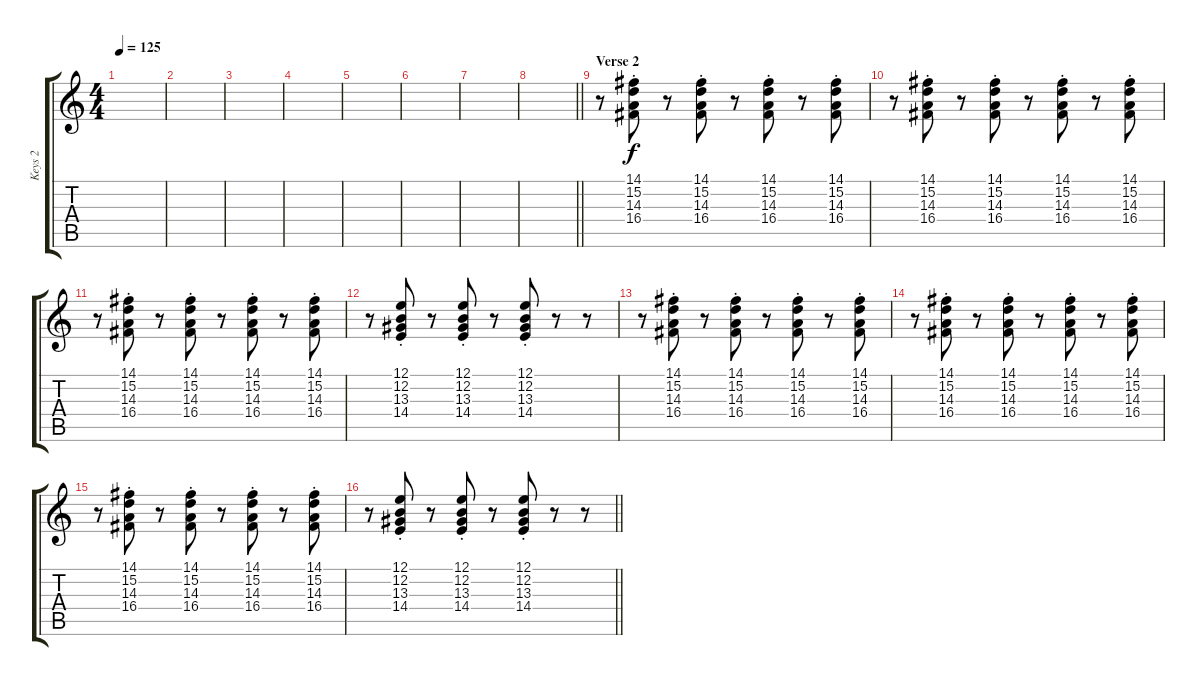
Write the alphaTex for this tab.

\track ("Keys 2" "Keys 2") {instrument electricgrandpiano}
\staff {score tabs}
\tuning (E4 B3 G3 D3 A2 E2) {hide}
\ts (4 4)
\tempo 125
\clef g2
\ks c
|
|
|
|
|
|
|
\barLineRight lightlight
|
\section ("" "Verse 2")
r.8 (14.1{st} 15.2{st} 14.3{st} 16.4{st}).8 r.8 (14.1{st} 15.2{st} 14.3{st} 16.4{st}).8 r.8 (14.1{st} 15.2{st} 14.3{st} 16.4{st}).8 r.8 (14.1{st} 15.2{st} 14.3{st} 16.4{st}).8 |
r.8 (14.1{st} 15.2{st} 14.3{st} 16.4{st}).8 r.8 (14.1{st} 15.2{st} 14.3{st} 16.4{st}).8 r.8 (14.1{st} 15.2{st} 14.3{st} 16.4{st}).8 r.8 (14.1{st} 15.2{st} 14.3{st} 16.4{st}).8 |
r.8 (14.1{st} 15.2{st} 14.3{st} 16.4{st}).8 r.8 (14.1{st} 15.2{st} 14.3{st} 16.4{st}).8 r.8 (14.1{st} 15.2{st} 14.3{st} 16.4{st}).8 r.8 (14.1{st} 15.2{st} 14.3{st} 16.4{st}).8 |
r.8 (12.1{st} 12.2{st} 13.3{st} 14.4{st}).8 r.8 (12.1{st} 12.2{st} 13.3{st} 14.4{st}).8 r.8 (12.1{st} 12.2{st} 13.3{st} 14.4{st}).8 r.8 r.8 |
r.8 (14.1{st} 15.2{st} 14.3{st} 16.4{st}).8 r.8 (14.1{st} 15.2{st} 14.3{st} 16.4{st}).8 r.8 (14.1{st} 15.2{st} 14.3{st} 16.4{st}).8 r.8 (14.1{st} 15.2{st} 14.3{st} 16.4{st}).8 |
r.8 (14.1{st} 15.2{st} 14.3{st} 16.4{st}).8 r.8 (14.1{st} 15.2{st} 14.3{st} 16.4{st}).8 r.8 (14.1{st} 15.2{st} 14.3{st} 16.4{st}).8 r.8 (14.1{st} 15.2{st} 14.3{st} 16.4{st}).8 |
r.8 (14.1{st} 15.2{st} 14.3{st} 16.4{st}).8 r.8 (14.1{st} 15.2{st} 14.3{st} 16.4{st}).8 r.8 (14.1{st} 15.2{st} 14.3{st} 16.4{st}).8 r.8 (14.1{st} 15.2{st} 14.3{st} 16.4{st}).8 |
\barLineRight lightlight
r.8 (12.1{st} 12.2{st} 13.3{st} 14.4{st}).8 r.8 (12.1{st} 12.2{st} 13.3{st} 14.4{st}).8 r.8 (12.1{st} 12.2{st} 13.3{st} 14.4{st}).8 r.8 r.8
